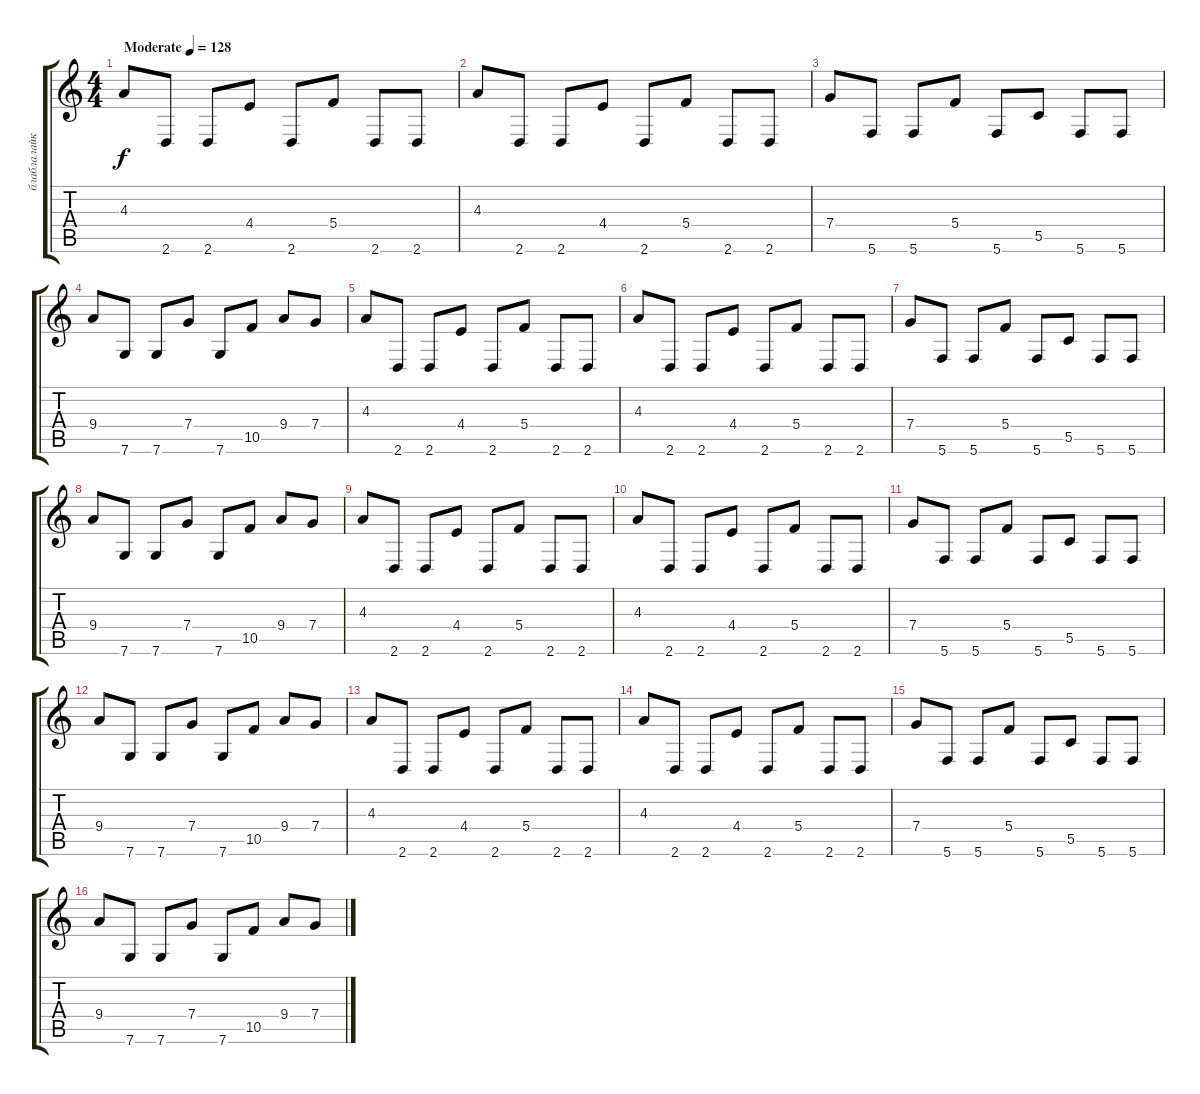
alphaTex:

\track ("блаблалайка 1" "блаблалайк") {instrument distortionguitar}
\staff {score tabs}
\tuning (D4 A3 F3 C3 G2 C2) {hide}
\ts (4 4)
\tempo (128 "Moderate")
\clef g2
\ks c
4.3.8{dy f instrument acousticguitarsteel} 2.6.8 2.6.8 4.4.8 2.6.8 5.4.8 2.6.8 2.6.8 |
4.3.8 2.6.8 2.6.8 4.4.8 2.6.8 5.4.8 2.6.8 2.6.8 |
7.4.8 5.6.8 5.6.8 5.4.8 5.6.8 5.5.8 5.6.8 5.6.8 |
9.4.8 7.6.8 7.6.8 7.4.8 7.6.8 10.5.8 9.4.8 7.4.8 |
4.3.8 2.6.8 2.6.8 4.4.8 2.6.8 5.4.8 2.6.8 2.6.8 |
4.3.8 2.6.8 2.6.8 4.4.8 2.6.8 5.4.8 2.6.8 2.6.8 |
7.4.8 5.6.8 5.6.8 5.4.8 5.6.8 5.5.8 5.6.8 5.6.8 |
9.4.8 7.6.8 7.6.8 7.4.8 7.6.8 10.5.8 9.4.8 7.4.8 |
4.3.8 2.6.8 2.6.8 4.4.8 2.6.8 5.4.8 2.6.8 2.6.8 |
4.3.8 2.6.8 2.6.8 4.4.8 2.6.8 5.4.8 2.6.8 2.6.8 |
7.4.8 5.6.8 5.6.8 5.4.8 5.6.8 5.5.8 5.6.8 5.6.8 |
9.4.8 7.6.8 7.6.8 7.4.8 7.6.8 10.5.8 9.4.8 7.4.8 |
4.3.8 2.6.8 2.6.8 4.4.8 2.6.8 5.4.8 2.6.8 2.6.8 |
4.3.8 2.6.8 2.6.8 4.4.8 2.6.8 5.4.8 2.6.8 2.6.8 |
7.4.8 5.6.8 5.6.8 5.4.8 5.6.8 5.5.8 5.6.8 5.6.8 |
9.4.8 7.6.8 7.6.8 7.4.8 7.6.8 10.5.8 9.4.8 7.4.8
